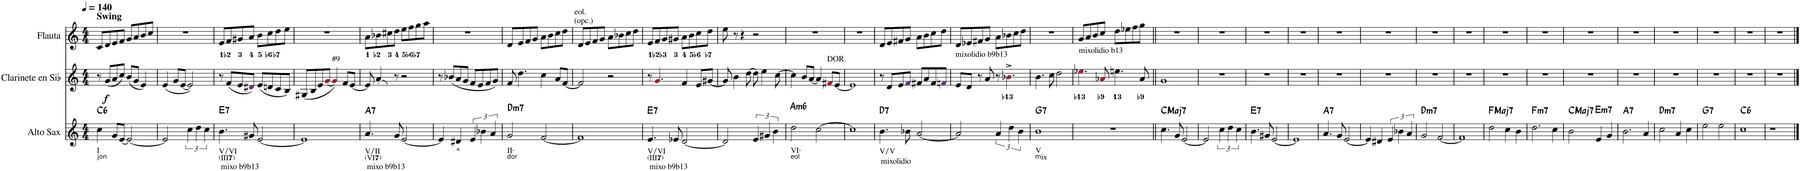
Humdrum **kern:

**kern	**harte	**kern	**dynam	**kern
*part3	*part3	*part2	*part2	*part1
*staff3	*	*staff2	*staff2	*staff1
*I"Alto Sax	*	*I"Clarinete en Sib	*	*I"Flauta
*I'A Sax	*	*I'Cl. en Sib	*	*I'Fl.
*clefG2	*	*clefG2	*	*clefG2
*Trd5c9	*	*Trd1c2	*	*
*k[]	*	*k[]	*	*k[]
*M4/4	*	*M4/4	*	*M4/4
*MM140	*	*MM140	*	*MM140
=1	=1	=1	=1	=1
!	!LO:H:kt=6	!	!	!LO:TX:a:B:t=Swing
4cc\	C:maj6	8r	.	8c/L
!	!	!	!LO:DY:b	!
.	.	(8g/L	f	8d/
8g/L	.	8a/	.	8e/
[8e/J	.	8cc/J)	.	8f/J
2e/_	.	(8b/L	.	8g/L
.	.	8g/J	.	8a/
.	.	4e/)	.	8b/
.	.	.	.	8cc/J
=2	=2	=2	=2	=2
2e/]	.	(4e/	.	1r
.	.	8g/L	.	.
.	.	[8e/J	.	.
6cc\	.	2e/])	.	.
6dd\	.	.	.	.
6cc\	.	.	.	.
=3	=3	=3	=3	=3
!LO:TX:b:t=mixo b9b13	!LO:H:kt=7	!	!	!
4.b\	E:7	8r	.	8e/L
.	.	(8f/L	.	8f/
.	.	8e/	.	8g#X/
8g#X/	.	8d#Xi/J)	.	8a/J
[2e/	.	(8e/L	.	8b\L
.	.	8dn/	.	8cc\
.	.	8c/	.	8dd\
.	.	8B/J)	.	8ee\J
=4	=4	=4	=4	=4
1e]	.	(8G#X/L	.	1r
.	.	8B/	.	.
.	.	8e/	.	.
.	.	[8gj/J	.	.
!	!	!LO:TX:a:t=#9	!	!
.	.	4gj/])	.	.
.	.	8f/L	.	.
.	.	[8e/J	.	.
=5	=5	=5	=5	=5
!LO:TX:b:t=mixo b9b13	!LO:H:kt=7	!	!	!
4.a/	A:7	8e/]	.	8a\L
.	.	4a'/	.	8b-X\
.	.	.	.	8cc#X\
8g/	.	8r	.	8dd\J
[2e/	.	2r	.	8ee\L
.	.	.	.	8ff\
.	.	.	.	8gg\
.	.	.	.	8aa\J
=6	=6	=6	=6	=6
4e/]	.	8r	.	1r
.	.	(8b-X/L	.	.
!LO:TX:b:t=*	!	!	!	!
4d#X/	.	8a/	.	.
.	.	8g/J	.	.
6e/	.	8f/L	.	.
.	.	8e/	.	.
6b-X\	.	.	.	.
.	.	8f/	.	.
6a/	.	.	.	.
.	.	8g/J)	.	.
=7	=7	=7	=7	=7
!	!LO:H:kt=m7	!	!	!
2g/	D:min7	8f/	.	8d/L
.	.	4.dd\	.	8e/
.	.	.	.	8f/
.	.	.	.	8g/J
[2f/	.	4cc\	.	8a\L
.	.	.	.	8b\
.	.	8a/L	.	8cc\
.	.	[8f/J	.	8dd\J
=8	=8	=8	=8	=8
!	!	!	!	!LO:TX:a:t=eol.
!	!	!	!	!LO:TX:a:t=(opc.)
1f]	.	2f/]	.	8d/L
.	.	.	.	8e/
.	.	.	.	8f/
.	.	.	.	8g/J
.	.	2r	.	8a\L
.	.	.	.	8b-X\
.	.	.	.	8cc\
.	.	.	.	8dd\J
=9	=9	=9	=9	=9
!LO:TX:b:t=mixo b9b13	!LO:H:kt=7	!	!	!
4.e/	E:7	8r	.	8e/L
.	.	4.gj/	.	8f/
.	.	.	.	8g/
8e-X/	.	.	.	8g#X/J
[2d/	.	4f/	.	8a\L
.	.	.	.	8b\
.	.	8e/L	.	8cc\
.	.	[8g#X/J	.	8dd\J
=10	=10	=10	=10	=10
2d/]	.	8g#/]	.	8ee\
.	.	4b\	.	8r
.	.	.	.	4r
.	.	[8dd\	.	.
6e/	.	8dd\]	.	2r
.	.	4ee\	.	.
6g#X/	.	.	.	.
6b\	.	.	.	.
.	.	[8cc\	.	.
=11	=11	=11	=11	=11
!	!LO:H:kt=m6	!	!	!
2dd\	A:min6	4cc\]	.	1r
.	.	8b/L	.	.
.	.	[8a/J	.	.
[2cc\	.	4a/]	.	.
!	!	!LO:TX:a:t=DOR.	!	!
.	.	8f#Xj/L	.	.
.	.	[8e/J	.	.
=12	=12	=12	=12	=12
1cc]	.	1e]	.	1r
=13	=13	=13	=13	=13
!LO:TX:b:t=mixolidio	!LO:H:kt=7	!	!	!
4.b\	D:7	8r	.	8d/L
.	.	8d/L	.	8e/
.	.	8e/	.	8f#X/
8b-X\	.	8fi/J	.	8g/J
[2a/	.	8f#X/L	.	8a\L
.	.	8a/	.	8b\
.	.	8f#/	.	8cc\
.	.	8fni/J	.	8dd\J
=14	=14	=14	=14	=14
!	!	!	!	!LO:TX:b:t=mixolidio b9b13
2a/]	.	8e/L	.	8d/L
.	.	8d/J	.	8e-X/
.	.	8r	.	8f#X/
.	.	8a/	.	8g/J
6a/	.	8r	.	8a\L
.	.	4.b-X^j\	.	8b-X\
6dd\	.	.	.	.
.	.	.	.	8cc\
6b\	.	.	.	.
.	.	.	.	8dd\J
=15	=15	=15	=15	=15
!	!LO:H:kt=7	!	!	!
1b	G:7	4.b\	.	1r
.	.	8cc\	.	.
.	.	2dd\	.	.
=16	=16	=16	=16	=16
!	!	!	!	!LO:TX:b:t=mixolidio b13
1r	.	4.ee-Xj\	.	8g/L
.	.	.	.	8a/
.	.	.	.	8b/
.	.	8a-Xj/	.	8cc/J
.	.	4.een\	.	8dd\L
.	.	.	.	8ee-X\
.	.	.	.	8ff\
.	.	8a-/	.	8gg\J
=17||	=17||	=17||	=17||	=17||
!	!LO:H:kt=Maj7	!	!	!
4.cc\	C:maj7	1g	.	1r
8g/	.	.	.	.
[2e/	.	.	.	.
=18	=18	=18	=18	=18
2e/]	.	1r	.	1r
6cc\	.	.	.	.
6dd\	.	.	.	.
6cc\	.	.	.	.
=19	=19	=19	=19	=19
!	!LO:H:kt=7	!	!	!
4.b\	E:7	1r	.	1r
8g#X/	.	.	.	.
[2e/	.	.	.	.
=20	=20	=20	=20	=20
1e]	.	1r	.	1r
=21	=21	=21	=21	=21
!	!LO:H:kt=7	!	!	!
4.a/	A:7	1r	.	1r
8g/	.	.	.	.
[2e/	.	.	.	.
=22	=22	=22	=22	=22
4e/]	.	1r	.	1r
4d#X/	.	.	.	.
6e/	.	.	.	.
6b-X\	.	.	.	.
6a/	.	.	.	.
=23	=23	=23	=23	=23
!	!LO:H:kt=m7	!	!	!
2g/	D:min7	1r	.	1r
[2f/	.	.	.	.
=24	=24	=24	=24	=24
1f]	.	1r	.	1r
=25	=25	=25	=25	=25
!	!LO:H:kt=Maj7	!	!	!
2dd\	F:maj7	1r	.	1r
4cc\	.	.	.	.
4b\	.	.	.	.
=26	=26	=26	=26	=26
!	!LO:H:kt=m7	!	!	!
2.dd\	F:min7	1r	.	1r
4cc\	.	.	.	.
=27	=27	=27	=27	=27
!	!LO:H:kt=Maj7	!	!	!
2b\	C:maj7	1r	.	1r
!	!LO:H:kt=m7	!	!	!
4e/	E:min7	.	.	.
4g/	.	.	.	.
=28	=28	=28	=28	=28
!	!LO:H:kt=7	!	!	!
2.b\	A:7	1r	.	1r
4a/	.	.	.	.
=29	=29	=29	=29	=29
!	!LO:H:kt=m7	!	!	!
2cc\	D:min7	1r	.	1r
4a/	.	.	.	.
4cc\	.	.	.	.
=30	=30	=30	=30	=30
!	!LO:H:kt=7	!	!	!
2ee\	G:7	1r	.	1r
2ee\	.	.	.	.
=31	=31	=31	=31	=31
!	!LO:H:kt=6	!	!	!
1cc	C:maj6	1r	.	1r
=32	=32	=32	=32	=32
1r	.	1r	.	1r
==	==	==	==	==
*-	*-	*-	*-	*-
